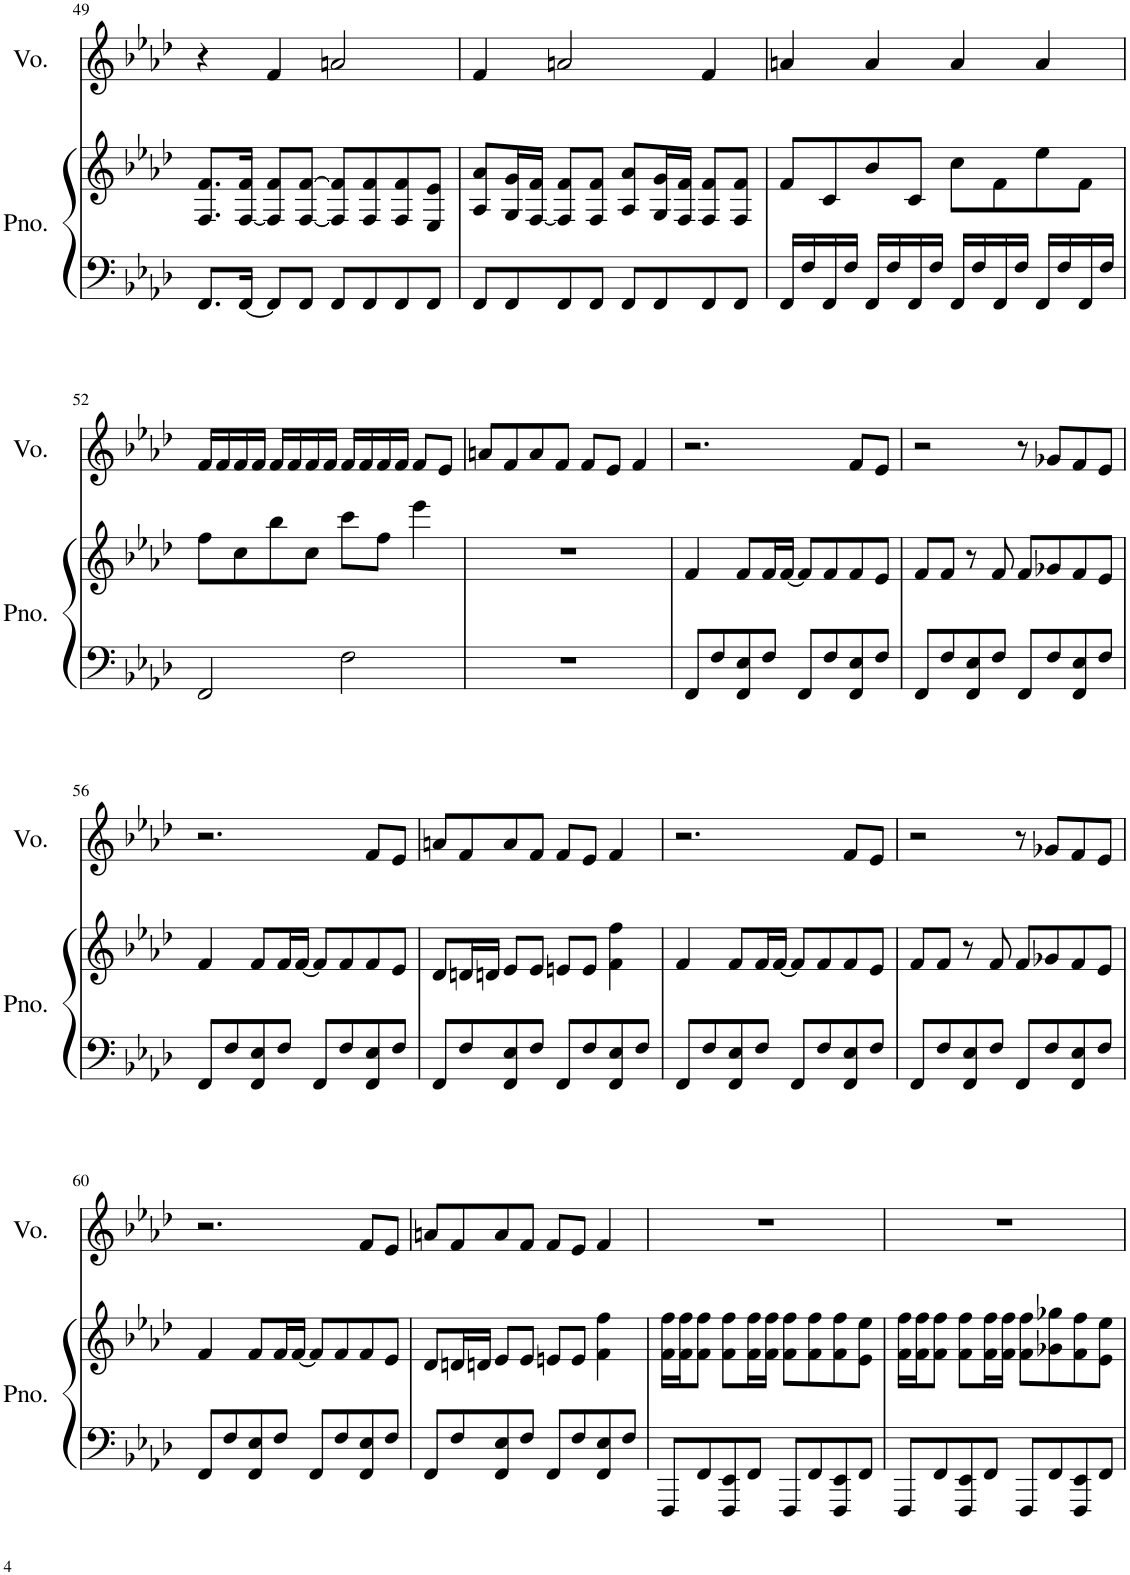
**kern	**kern	**kern
*part2	*part2	*part1
*staff3	*staff2	*staff1
*I"Piano	*	*I"Voice
*I'Pno.	*	*I'Vo.
!!LO:PB:g=z
*clefF4	*clefG2	*clefG2
*k[b-e-a-d-]	*k[b-e-a-d-]	*k[b-e-a-d-]
*M4/4	*M4/4	*M4/4
=49	=49	=49
8.FF/L	8.F/ 8.f/L	4r
[16FF/Jk	[16F/ 16f/Jk	.
8FF/L]	8F/] 8f/L	4f/
8FF/J	[8F/ [8f/J	.
8FF/L	8F/] 8f/]L	2an/
8FF/	8F/ 8f/	.
8FF/	8F/ 8f/	.
8FF/J	8E-/ 8e-/J	.
=50	=50	=50
8FF/L	8A-/ 8a-/L	4f/
8FF/	16G/ 16g/L	.
.	[16F/ 16f/JJ	.
8FF/	8F/] 8f/L	2an/
8FF/J	8F/ 8f/J	.
8FF/L	8A-/ 8a-/L	.
8FF/	16G/ 16g/L	.
.	16F/ 16f/JJ	.
8FF/	8F/ 8f/L	4f/
8FF/J	8F/ 8f/J	.
=51	=51	=51
16FF/LL	8f/L	4an/
16F/	.	.
16FF/	8c/	.
16F/JJ	.	.
16FF/LL	8b-/	4a/
16F/	.	.
16FF/	8c/J	.
16F/JJ	.	.
16FF/LL	8cc\L	4a/
16F/	.	.
16FF/	8f\	.
16F/JJ	.	.
16FF/LL	8ee-\	4a/
16F/	.	.
16FF/	8f\J	.
16F/JJ	.	.
!!LO:LB:g=z
=52	=52	=52
2FF/	8ff\L	16f/LL
.	.	16f/
.	8cc\	16f/
.	.	16f/JJ
.	8bb-\	16f/LL
.	.	16f/
.	8cc\J	16f/
.	.	16f/JJ
2F\	8ccc\L	16f/LL
.	.	16f/
.	8ff\J	16f/
.	.	16f/JJ
.	4eee-\	8f/L
.	.	8e-/J
=53	=53	=53
1r	1r	8an/L
.	.	8f/
.	.	8a/
.	.	8f/J
.	.	8f/L
.	.	8e-/J
.	.	4f/
=54	=54	=54
8FF/L	4f/	2.r
8F/	.	.
8FF/ 8E-/	8f/L	.
8F/J	16f/L	.
.	[16f/JJ	.
8FF/L	8f/L]	.
8F/	8f/	.
8FF/ 8E-/	8f/	8f/L
8F/J	8e-/J	8e-/J
=55	=55	=55
8FF/L	8f/L	2r
8F/	8f/J	.
8FF/ 8E-/	8r	.
8F/J	8f/	.
8FF/L	8f/L	8r
8F/	8g-X/	8g-X/L
8FF/ 8E-/	8f/	8f/
8F/J	8e-/J	8e-/J
!!LO:LB:g=z
=56	=56	=56
8FF/L	4f/	2.r
8F/	.	.
8FF/ 8E-/	8f/L	.
8F/J	16f/L	.
.	[16f/JJ	.
8FF/L	8f/L]	.
8F/	8f/	.
8FF/ 8E-/	8f/	8f/L
8F/J	8e-/J	8e-/J
=57	=57	=57
8FF/L	8d-/L	8an/L
8F/	16dn/L	8f/
.	16dn/JJ	.
8FF/ 8E-/	8e-/L	8a/
8F/J	8e-/J	8f/J
8FF/L	8en/L	8f/L
8F/	8e/J	8e-/J
8FF/ 8E-/	4f\ 4ff\	4f/
8F/J	.	.
=58	=58	=58
8FF/L	4f/	2.r
8F/	.	.
8FF/ 8E-/	8f/L	.
8F/J	16f/L	.
.	[16f/JJ	.
8FF/L	8f/L]	.
8F/	8f/	.
8FF/ 8E-/	8f/	8f/L
8F/J	8e-/J	8e-/J
=59	=59	=59
8FF/L	8f/L	2r
8F/	8f/J	.
8FF/ 8E-/	8r	.
8F/J	8f/	.
8FF/L	8f/L	8r
8F/	8g-X/	8g-X/L
8FF/ 8E-/	8f/	8f/
8F/J	8e-/J	8e-/J
!!LO:LB:g=z
=60	=60	=60
8FF/L	4f/	2.r
8F/	.	.
8FF/ 8E-/	8f/L	.
8F/J	16f/L	.
.	[16f/JJ	.
8FF/L	8f/L]	.
8F/	8f/	.
8FF/ 8E-/	8f/	8f/L
8F/J	8e-/J	8e-/J
=61	=61	=61
8FF/L	8d-/L	8an/L
8F/	16dn/L	8f/
.	16dn/JJ	.
8FF/ 8E-/	8e-/L	8a/
8F/J	8e-/J	8f/J
8FF/L	8en/L	8f/L
8F/	8e/J	8e-/J
8FF/ 8E-/	4f\ 4ff\	4f/
8F/J	.	.
=62	=62	=62
8FFF/L	16f\ 16ff\LL	1r
.	16f\ 16ff\J	.
8FF/	8f\ 8ff\J	.
8FFF/ 8EE-/	8f\ 8ff\L	.
8FF/J	16f\ 16ff\L	.
.	16f\ 16ff\JJ	.
8FFF/L	8f\ 8ff\L	.
8FF/	8f\ 8ff\	.
8FFF/ 8EE-/	8f\ 8ff\	.
8FF/J	8e-\ 8ee-\J	.
=63	=63	=63
8FFF/L	16f\ 16ff\LL	1r
.	16f\ 16ff\J	.
8FF/	8f\ 8ff\J	.
8FFF/ 8EE-/	8f\ 8ff\L	.
8FF/J	16f\ 16ff\L	.
.	16f\ 16ff\JJ	.
8FFF/L	8f\ 8ff\L	.
8FF/	8g-X\ 8gg-X\	.
8FFF/ 8EE-/	8f\ 8ff\	.
8FF/J	8e-\ 8ee-\J	.
=	=	=
*-	*-	*-
